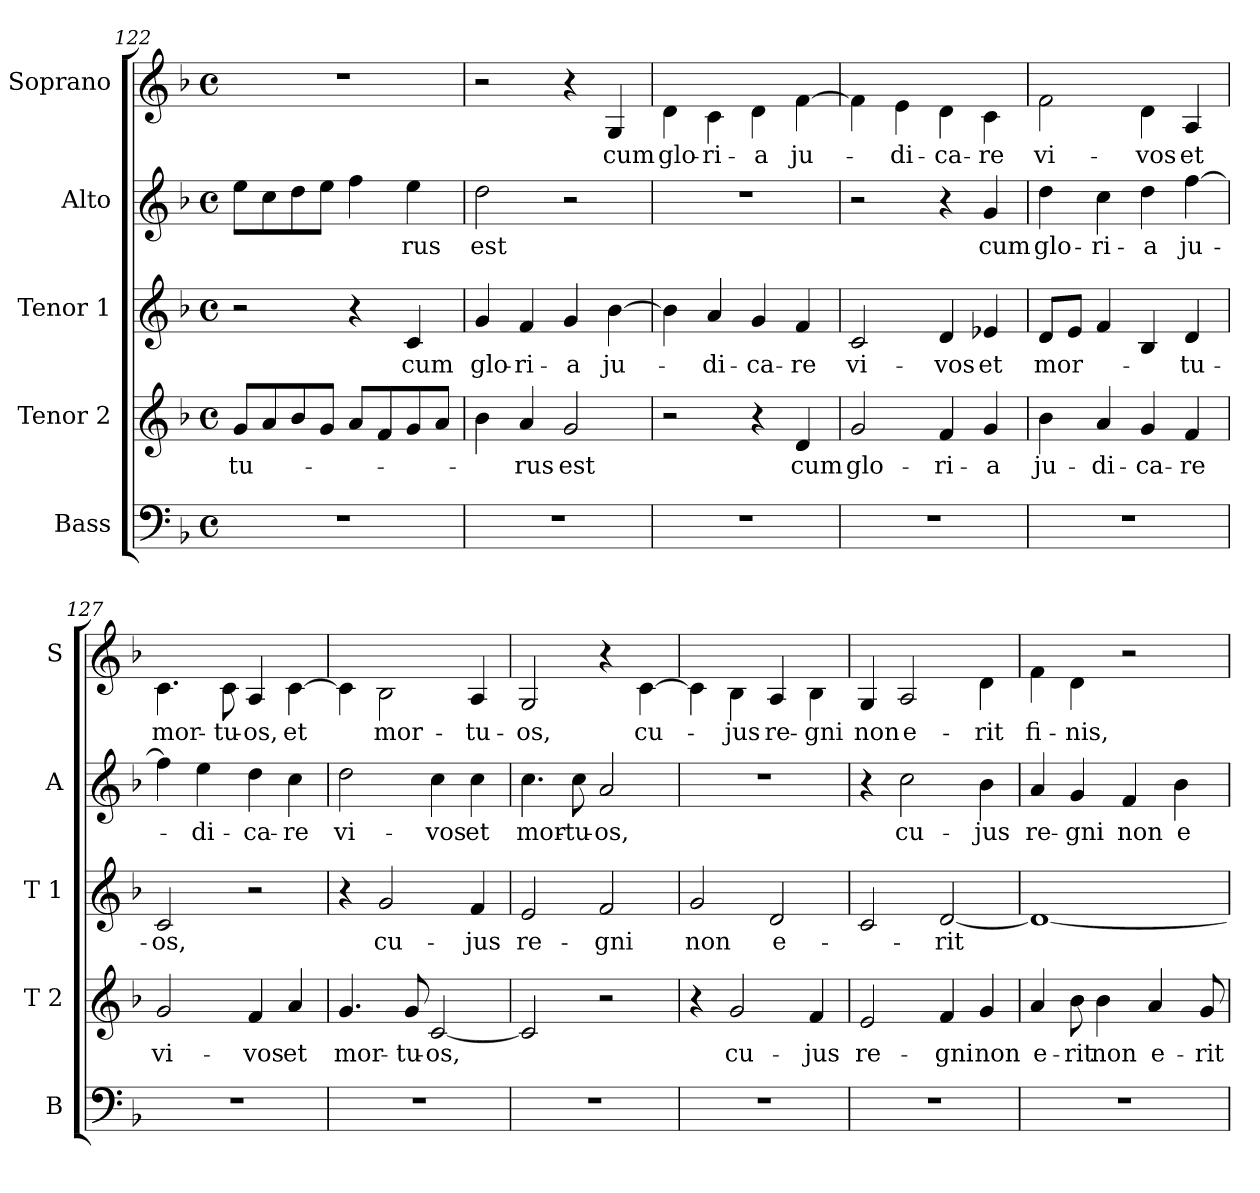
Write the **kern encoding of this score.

**kern	**kern	**text	**kern	**text	**kern	**text	**kern	**text
*part5	*part4	*part4	*part3	*part3	*part2	*part2	*part1	*part1
*staff5	*staff4	*staff4	*staff3	*staff3	*staff2	*staff2	*staff1	*staff1
*I"Bass	*I"Tenor 2	*	*I"Tenor 1	*	*I"Alto	*	*I"Soprano	*
*I'B	*I'T 2	*	*I'T 1	*	*I'A	*	*I'S	*
!!LO:LB:g=z
*clefF4	*clefG2	*	*clefG2	*	*clefG2	*	*clefG2	*
*	*	*	*	*	*	*	*ITrd-7c-12	*
*k[b-]	*k[b-]	*	*k[b-]	*	*k[b-]	*	*k[b-]	*
*d:	*d:	*	*d:	*	*d:	*	*d:	*
*M4/4	*M4/4	*	*M4/4	*	*M4/4	*	*M4/4	*
*met(c)	*met(c)	*	*met(c)	*	*met(c)	*	*met(c)	*
=122	=122	=122	=122	=122	=122	=122	=122	=122
1r	8g/L	-tu-	2r	.	8ee\L	.	1r	.
.	8a/	.	.	.	8cc\	.	.	.
.	8b-/	.	.	.	8dd\	.	.	.
.	8g/J	.	.	.	8ee\J	.	.	.
.	8a/L	.	4r	.	4ff\	.	.	.
.	8f/	.	.	.	.	.	.	.
.	8g/	.	4c/	cum	4ee\	-rus	.	.
.	8a/J	.	.	.	.	.	.	.
=123	=123	=123	=123	=123	=123	=123	=123	=123
1r	4b-\	.	4g/	glo-	2dd\	est	2r	.
.	4a/	-rus	4f/	-ri-	.	.	.	.
.	2g/	est	4g/	-a	2r	.	4r	.
.	.	.	[4b-\	ju-	.	.	4g/	cum
=124	=124	=124	=124	=124	=124	=124	=124	=124
1r	2r	.	4b-\]	.	1r	.	4dd\	glo-
.	.	.	4a/	-di-	.	.	4cc\	-ri-
.	4r	.	4g/	-ca-	.	.	4dd\	-a
.	4d/	cum	4f/	-re	.	.	[4ff\	ju-
=125	=125	=125	=125	=125	=125	=125	=125	=125
1r	2g/	glo-	2c/	vi-	2r	.	4ff\]	.
.	.	.	.	.	.	.	4ee\	-di-
.	4f/	-ri-	4d/	-vos	4r	.	4dd\	-ca-
.	4g/	-a	4e-X/	et	4g/	cum	4cc\	-re
=126	=126	=126	=126	=126	=126	=126	=126	=126
1r	4b-\	ju-	8d/L	mor-	4dd\	glo-	2ff\	vi-
.	.	.	8e/J	.	.	.	.	.
.	4a/	-di-	4f/	.	4cc\	-ri-	.	.
.	4g/	-ca-	4B-/	.	4dd\	-a	4dd\	-vos
.	4f/	-re	4d/	-tu-	[4ff\	ju-	4a/	et
=127	=127	=127	=127	=127	=127	=127	=127	=127
1r	2g/	vi-	2c/	-os,	4ff\]	.	4.cc\	mor-
.	.	.	.	.	4ee\	-di-	.	.
.	.	.	.	.	.	.	8cc\	-tu-
.	4f/	-vos	2r	.	4dd\	-ca-	4a/	-os,
.	4a/	et	.	.	4cc\	-re	[4cc\	et
!!LO:PB:g=z
=128	=128	=128	=128	=128	=128	=128	=128	=128
1r	4.g/	mor-	4r	.	2dd\	vi-	4cc\]	.
.	.	.	2g/	cu-	.	.	2b-\	mor-
.	8g/	-tu-	.	.	.	.	.	.
.	[2c/	-os,	.	.	4cc\	-vos	.	.
.	.	.	4f/	-jus	4cc\	et	4a/	-tu-
=129	=129	=129	=129	=129	=129	=129	=129	=129
1r	2c/]	.	2e/	re-	4.cc\	mor-	2g/	-os,
.	.	.	.	.	8cc\	-tu-	.	.
.	2r	.	2f/	-gni	2a/	-os,	4r	.
.	.	.	.	.	.	.	[4cc\	cu-
=130	=130	=130	=130	=130	=130	=130	=130	=130
1r	4r	.	2g/	non	1r	.	4cc\]	.
.	2g/	cu-	.	.	.	.	4b-\	-jus
.	.	.	2d/	e-	.	.	4a/	re-
.	4f/	-jus	.	.	.	.	4b-\	-gni
=131	=131	=131	=131	=131	=131	=131	=131	=131
1r	2e/	re-	2c/	.	4r	.	4g/	non
.	.	.	.	.	2cc\	cu-	2a/	e-
.	4f/	-gni	[2d/	-rit	.	.	.	.
.	4g/	non	.	.	4b-\	-jus	4dd\	-rit
=132	=132	=132	=132	=132	=132	=132	=132	=132
1r	4a/	e-	1d_	.	4a/	re-	4ff\	fi-
.	8b-\	-rit	.	.	4g/	-gni	4dd\	-nis,
.	4b-\	non	.	.	.	.	.	.
.	.	.	.	.	4f/	non	2r	.
.	4a/	e-	.	.	.	.	.	.
.	.	.	.	.	4b-\	e-	.	.
.	8g/	-rit	.	.	.	.	.	.
=	=	=	=	=	=	=	=	=
*-	*-	*-	*-	*-	*-	*-	*-	*-
